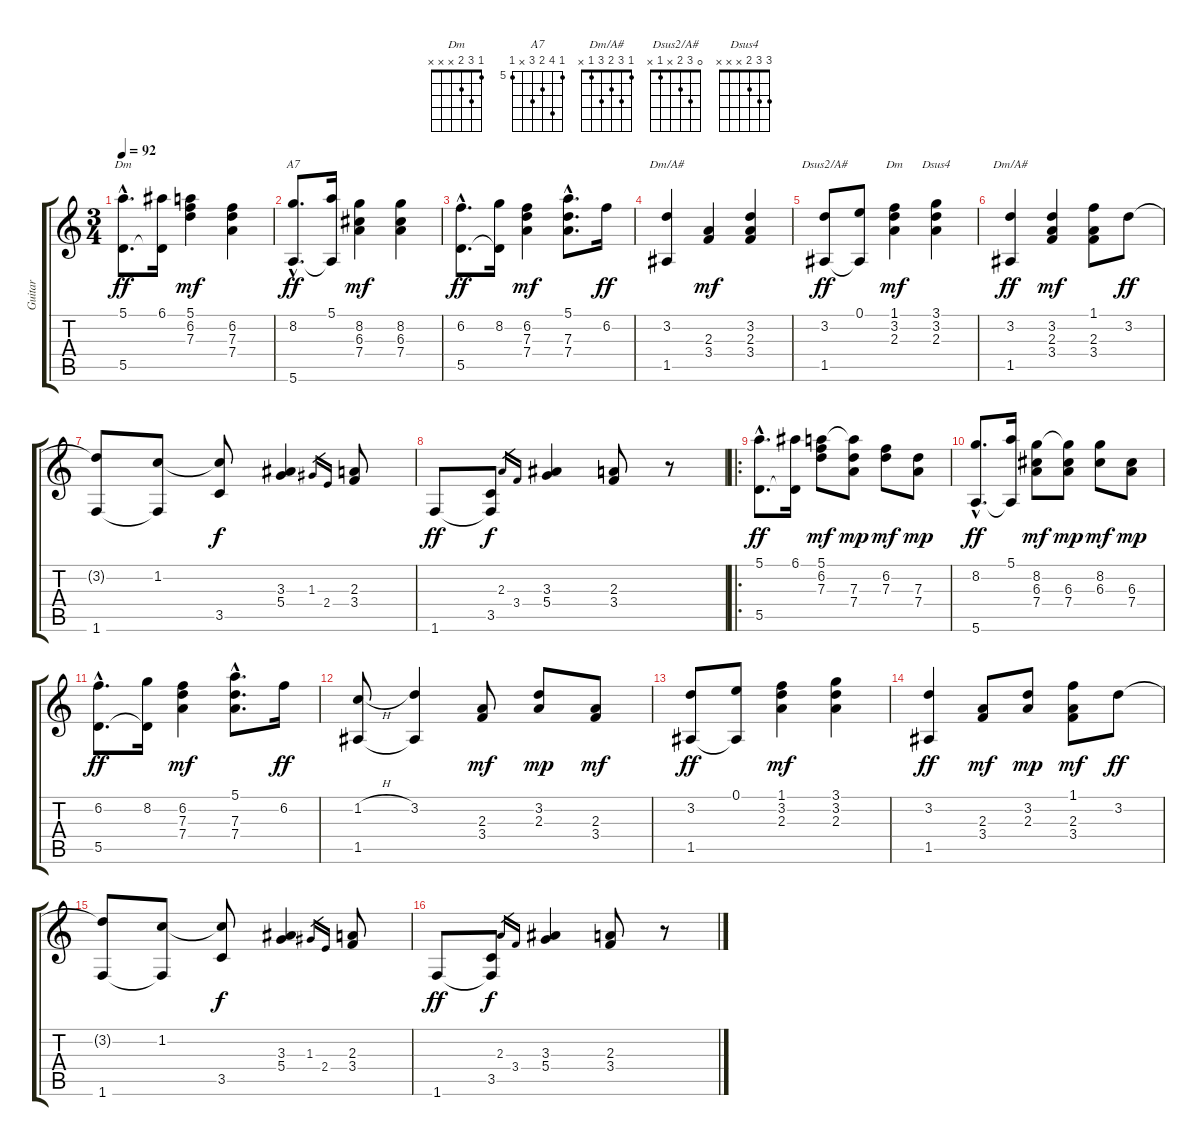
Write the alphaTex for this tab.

\track ("Guitar" "Guitar") {instrument acousticguitarnylon}
\staff {score tabs}
\tuning (E4 B3 G3 D3 A2 E2) {hide}
\chord ("Dm" 5 6 7 7 5 x) {firstfret 5}
\chord ("A7" 5 8 6 7 x 5) {firstfret 5}
\chord ("Dm/A#" x 3 2 3 1 x)
\chord ("Dsus2/A#" 0 3 2 x 1 x)
\chord ("Dm" 1 3 2 x x x)
\chord ("Dsus4" 3 3 2 x x x)
\chord ("Dm/A#" 1 3 2 3 1 x)
\ts (3 4)
\tempo 92
\clef g2
\ks c
(5.1{hac} 5.5{hac}).8{d ch "Dm" dy ff instrument acousticguitarnylon} (6.1 5.5{t}).16 (5.1 6.2 7.3).4{dy mf} (6.2 7.3 7.4).4 |
(8.2{hac} 5.6{hac}).8{d ch "A7" dy ff} (5.1 5.6{t}).16 (8.2 6.3 7.4).4{dy mf} (8.2 6.3 7.4).4 |
(6.2{hac} 5.5{hac}).8{d dy ff} (8.2 5.5{t}).16 (6.2 7.3 7.4).4{dy mf} (5.1{hac} 7.3{hac} 7.4{hac}).8{d} 6.2.16{dy ff} |
(3.2 1.5).4{ch "Dm/A#"} (2.3 3.4).4{dy mf} (3.2 2.3 3.4).4 |
(3.2 1.5).8{ch "Dsus2/A#" dy ff} (0.1 1.5{t}).8 (1.1 3.2 2.3).4{ch "Dm" dy mf} (3.1 3.2 2.3).4{ch "Dsus4"} |
(3.2 1.5).4{ch "Dm/A#" dy ff} (3.2 2.3 3.4).4{dy mf} (1.1 2.3 3.4).8 3.2.8{dy ff} |
(3.2{t} 1.6).8 (1.2 1.6{t}).8 (1.2{t} 3.5).8{dy f} (3.3 5.4).4 1.3.16{gr} 2.4.16{gr} (2.3 3.4).8 |
1.6.8{dy ff} (3.5 1.6{t}).8{dy f} 2.3.16{gr} 3.4.16{gr} (3.3 5.4).4 (2.3 3.4).8 r.8 |
\ro
(5.1{hac} 5.5{hac}).8{d dy ff} (6.1 5.5{t}).16 (5.1 6.2 7.3).8{dy mf} (5.1{t} 7.3 7.4).8{dy mp} (6.2 7.3).8{dy mf} (7.3 7.4).8{dy mp} |
(8.2{hac} 5.6{hac}).8{d dy ff} (5.1 5.6{t}).16 (8.2 6.3 7.4).8{dy mf} (8.2{t} 6.3 7.4).8{dy mp} (8.2 6.3).8{dy mf} (6.3 7.4).8{dy mp} |
(6.2{hac} 5.5{hac}).8{d dy ff} (8.2 5.5{t}).16 (6.2 7.3 7.4).4{dy mf} (5.1{hac} 7.3{hac} 7.4{hac}).8{d} 6.2.16{dy ff} |
(1.2{h} 1.5).8 (3.2 1.5{t}).4 (2.3 3.4).8{dy mf} (3.2 2.3).8{dy mp} (2.3 3.4).8{dy mf} |
(3.2 1.5).8{dy ff} (0.1 1.5{t}).8 (1.1 3.2 2.3).4{dy mf} (3.1 3.2 2.3).4 |
(3.2 1.5).4{dy ff} (2.3 3.4).8{dy mf} (3.2 2.3).8{dy mp} (1.1 2.3 3.4).8{dy mf} 3.2.8{dy ff} |
(3.2{t} 1.6).8 (1.2 1.6{t}).8 (1.2{t} 3.5).8{dy f} (3.3 5.4).4 1.3.16{gr} 2.4.16{gr} (2.3 3.4).8 |
1.6.8{dy ff} (3.5 1.6{t}).8{dy f} 2.3.16{gr} 3.4.16{gr} (3.3 5.4).4 (2.3 3.4).8 r.8
